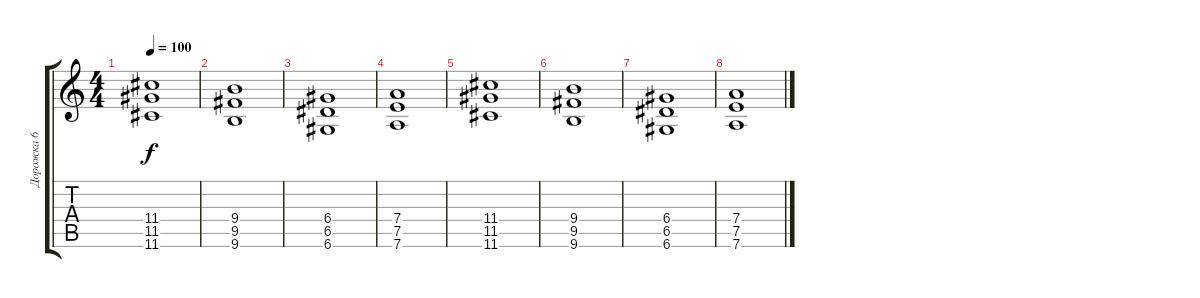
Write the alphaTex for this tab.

\track ("Дорожка 6" "Дорожка 6") {instrument distortionguitar}
\staff {score tabs}
\tuning (E4 B3 G3 D3 A2 D2) {hide}
\ts (4 4)
\tempo 100
\clef g2
\ks c
(11.4 11.5 11.6).1{dy f} |
(9.4 9.5 9.6).1 |
(6.4 6.5 6.6).1 |
(7.4 7.5 7.6).1 |
(11.4 11.5 11.6).1 |
(9.4 9.5 9.6).1 |
(6.4 6.5 6.6).1 |
(7.4 7.5 7.6).1
